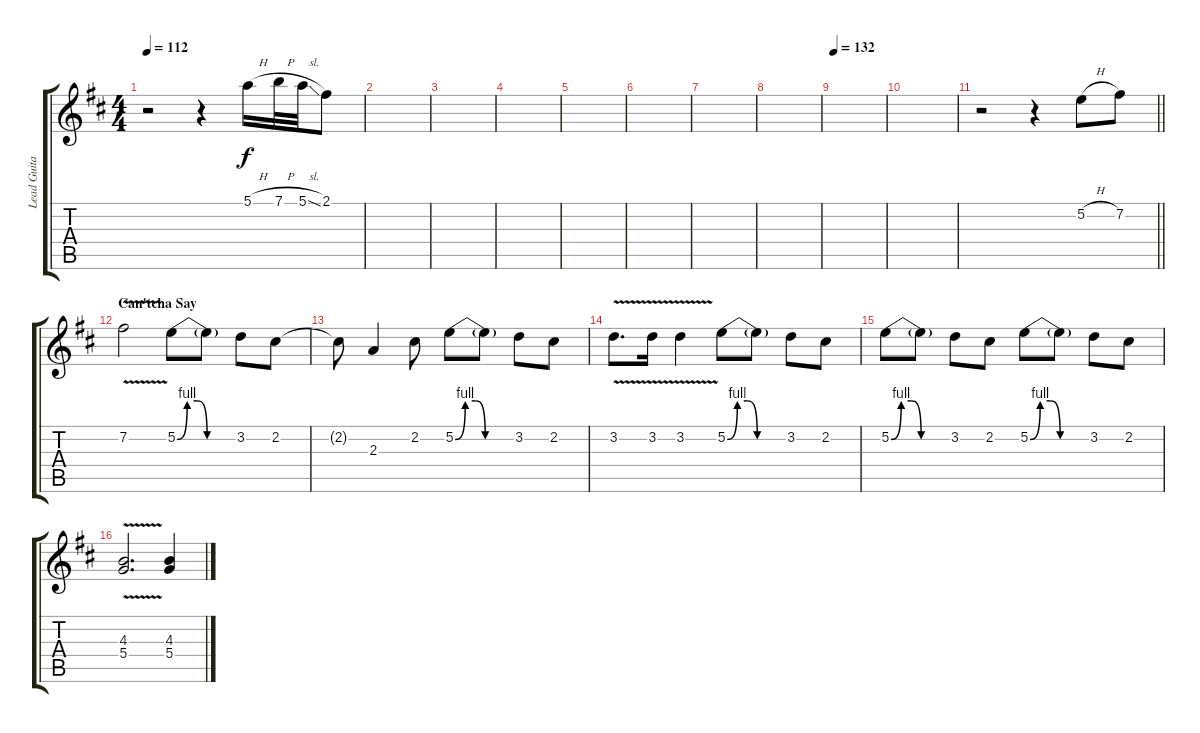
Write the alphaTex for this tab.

\track ("Lead Guitar 2" "Lead Guita") {instrument distortionguitar}
\staff {score tabs}
\tuning (E4 B3 G3 D3 A2 D2) {hide}
\ts (4 4)
\tempo 112
\clef g2
\ks d
r.2{dy f} r.4 5.1{h}.16 7.1{h}.32 5.1{sl}.32 2.1.8 |
|
|
|
|
|
|
|
\tempo 132
|
|
\barLineRight lightlight
r.2 r.4 5.2{h}.8 7.2.8 |
\section ("" "Can'tcha Say")
7.2{v}.2 5.2{be (custom 0 0 10 4 20 4 30 0 60 0)}.8 5.2{t}.8 3.2.8 2.2.8 |
2.2{t}.8 2.3.4 2.2.8 5.2{be (custom 0 0 10 4 20 4 30 0 60 0)}.8 5.2{t}.8 3.2.8 2.2.8 |
3.2{v}.8{d} 3.2{v}.16 3.2{v}.4 5.2{be (custom 0 0 10 4 20 4 30 0 60 0)}.8 5.2{t}.8 3.2.8 2.2.8 |
5.2{be (custom 0 0 10 4 20 4 30 0 60 0)}.8 5.2{t}.8 3.2.8 2.2.8 5.2{be (custom 0 0 10 4 20 4 30 0 60 0)}.8 5.2{t}.8 3.2.8 2.2.8 |
(4.3{v} 5.4{v}).2{d} (4.3 5.4).4
